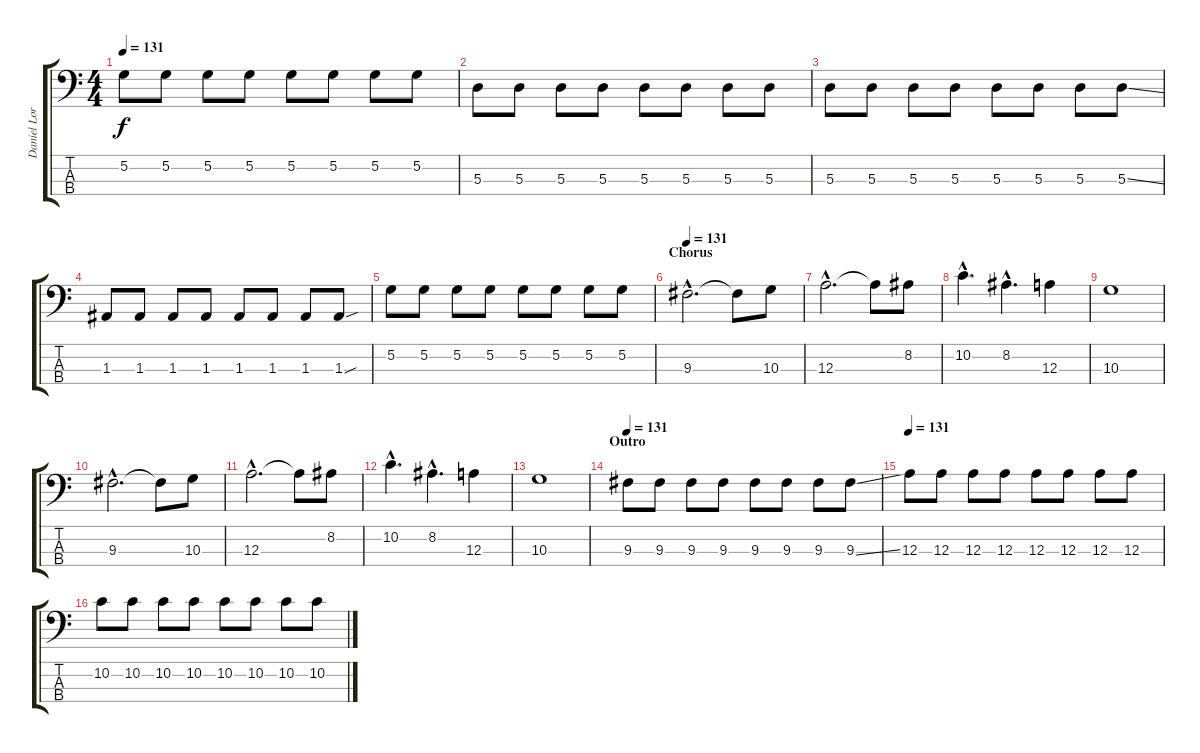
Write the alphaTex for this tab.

\track ("Daniel Lorca - Bass" "Daniel Lor") {instrument electricbasspick}
\staff {score tabs}
\tuning (G2 D2 A1 E1) {hide}
\ts (4 4)
\tempo 131
\clef f4
\ks c
5.2.8{dy f} 5.2.8 5.2.8 5.2.8 5.2.8 5.2.8 5.2.8 5.2.8 |
5.3.8 5.3.8 5.3.8 5.3.8 5.3.8 5.3.8 5.3.8 5.3.8 |
5.3.8 5.3.8 5.3.8 5.3.8 5.3.8 5.3.8 5.3.8 5.3{ss}.8 |
1.3.8 1.3.8 1.3.8 1.3.8 1.3.8 1.3.8 1.3.8 1.3{sou}.8 |
5.2.8 5.2.8 5.2.8 5.2.8 5.2.8 5.2.8 5.2.8 5.2.8 |
\section ("" "Chorus")
\tempo 131
9.3{hac}.2{d volume 16 balance 8 instrument electricbasspick} 9.3{t}.8 10.3.8 |
12.3{hac}.2{d} 12.3{t}.8 8.2.8 |
10.2{hac}.4{d} 8.2{hac}.4{d} 12.3.4 |
10.3.1 |
9.3{hac}.2{d} 9.3{t}.8 10.3.8 |
12.3{hac}.2{d} 12.3{t}.8 8.2.8 |
10.2{hac}.4{d} 8.2{hac}.4{d} 12.3.4 |
10.3.1 |
\section ("" "Outro")
\tempo 131
9.3.8{volume 16 balance 8 instrument electricbasspick} 9.3.8 9.3.8 9.3.8 9.3.8 9.3.8 9.3.8 9.3{ss}.8 |
\tempo 131
12.3.8 12.3.8 12.3.8 12.3.8 12.3.8 12.3.8 12.3.8 12.3.8 |
10.2.8 10.2.8 10.2.8 10.2.8 10.2.8 10.2.8 10.2.8 10.2.8
